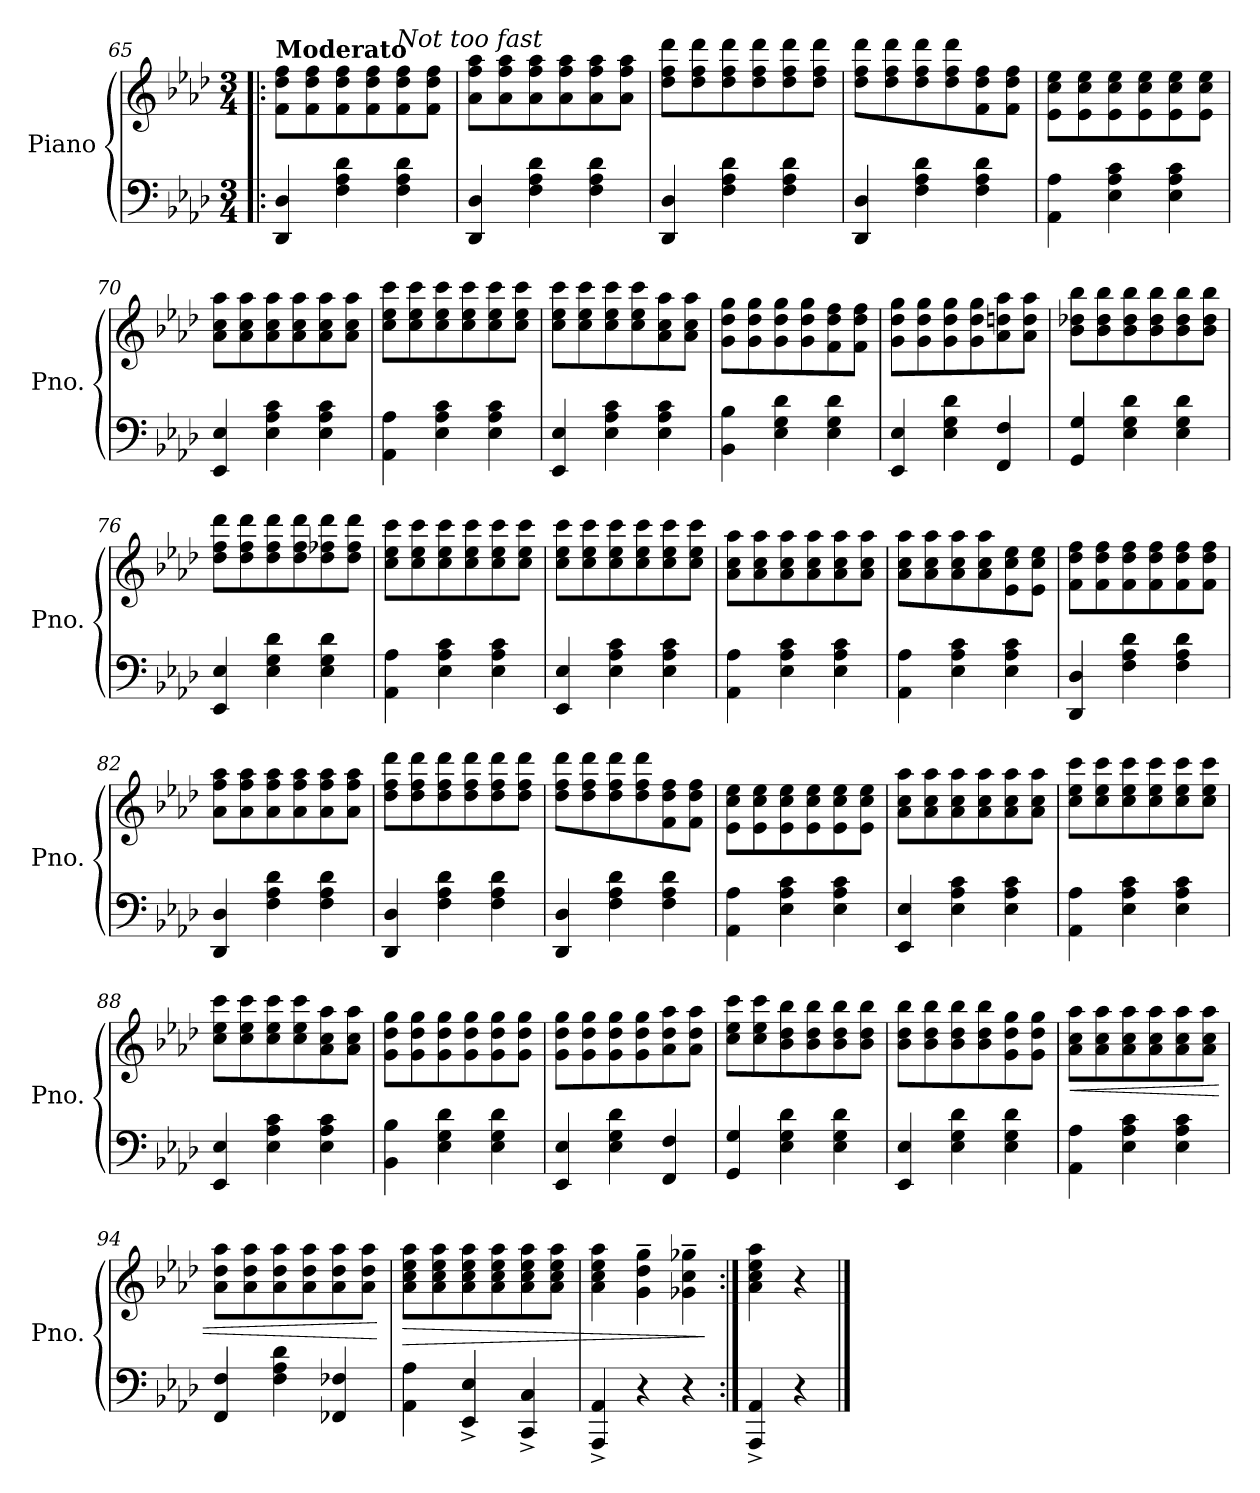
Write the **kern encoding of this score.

**kern	**kern	**dynam
*part1	*part1	*part1
*staff2	*staff1	*staff1/2
*I"Piano	*	*
*I'Pno.	*	*
!!LO:PB:g=z
*clefF4	*clefG2	*
*k[b-e-a-d-]	*k[b-e-a-d-]	*
*M3/4	*M3/4	*
=65!|:	=65!|:	=65!|:
!	!LO:TX:a:B:t=Moderato	!
4DD-/ 4D-/	8f\ 8dd-\ 8ff\L	.
.	8f\ 8dd-\ 8ff\	.
4F\ 4A-\ 4d-\	8f\ 8dd-\ 8ff\	.
.	8f\ 8dd-\ 8ff\	.
!	!LO:TX:a:i:t=Not too fast	!
4F\ 4A-\ 4d-\	8f\ 8dd-\ 8ff\	.
.	8f\ 8dd-\ 8ff\J	.
=66	=66	=66
4DD-/ 4D-/	8a-\ 8ff\ 8aa-\L	.
.	8a-\ 8ff\ 8aa-\	.
4F\ 4A-\ 4d-\	8a-\ 8ff\ 8aa-\	.
.	8a-\ 8ff\ 8aa-\	.
4F\ 4A-\ 4d-\	8a-\ 8ff\ 8aa-\	.
.	8a-\ 8ff\ 8aa-\J	.
=67	=67	=67
4DD-/ 4D-/	8dd-\ 8ff\ 8ddd-\L	.
.	8dd-\ 8ff\ 8ddd-\	.
4F\ 4A-\ 4d-\	8dd-\ 8ff\ 8ddd-\	.
.	8dd-\ 8ff\ 8ddd-\	.
4F\ 4A-\ 4d-\	8dd-\ 8ff\ 8ddd-\	.
.	8dd-\ 8ff\ 8ddd-\J	.
=68	=68	=68
4DD-/ 4D-/	8dd-\ 8ff\ 8ddd-\L	.
.	8dd-\ 8ff\ 8ddd-\	.
4F\ 4A-\ 4d-\	8dd-\ 8ff\ 8ddd-\	.
.	8dd-\ 8ff\ 8ddd-\	.
4F\ 4A-\ 4d-\	8f\ 8dd-\ 8ff\	.
.	8f\ 8dd-\ 8ff\J	.
=69	=69	=69
4AA-\ 4A-\	8e-\ 8cc\ 8ee-\L	.
.	8e-\ 8cc\ 8ee-\	.
4E-\ 4A-\ 4c\	8e-\ 8cc\ 8ee-\	.
.	8e-\ 8cc\ 8ee-\	.
4E-\ 4A-\ 4c\	8e-\ 8cc\ 8ee-\	.
.	8e-\ 8cc\ 8ee-\J	.
!!LO:LB:g=z
=70	=70	=70
4EE-/ 4E-/	8a-\ 8cc\ 8aa-\L	.
.	8a-\ 8cc\ 8aa-\	.
4E-\ 4A-\ 4c\	8a-\ 8cc\ 8aa-\	.
.	8a-\ 8cc\ 8aa-\	.
4E-\ 4A-\ 4c\	8a-\ 8cc\ 8aa-\	.
.	8a-\ 8cc\ 8aa-\J	.
=71	=71	=71
4AA-\ 4A-\	8cc\ 8ee-\ 8ccc\L	.
.	8cc\ 8ee-\ 8ccc\	.
4E-\ 4A-\ 4c\	8cc\ 8ee-\ 8ccc\	.
.	8cc\ 8ee-\ 8ccc\	.
4E-\ 4A-\ 4c\	8cc\ 8ee-\ 8ccc\	.
.	8cc\ 8ee-\ 8ccc\J	.
=72	=72	=72
4EE-/ 4E-/	8cc\ 8ee-\ 8ccc\L	.
.	8cc\ 8ee-\ 8ccc\	.
4E-\ 4A-\ 4c\	8cc\ 8ee-\ 8ccc\	.
.	8cc\ 8ee-\ 8ccc\	.
4E-\ 4A-\ 4c\	8a-\ 8cc\ 8aa-\	.
.	8a-\ 8cc\ 8aa-\J	.
=73	=73	=73
4BB-\ 4B-\	8g\ 8dd-\ 8gg\L	.
.	8g\ 8dd-\ 8gg\	.
4E-\ 4G\ 4d-\	8g\ 8dd-\ 8gg\	.
.	8g\ 8dd-\ 8gg\	.
4E-\ 4G\ 4d-\	8f\ 8dd-\ 8ff\	.
.	8f\ 8dd-\ 8ff\J	.
=74	=74	=74
4EE-/ 4E-/	8g\ 8dd-\ 8gg\L	.
.	8g\ 8dd-\ 8gg\	.
4E-\ 4G\ 4d-\	8g\ 8dd-\ 8gg\	.
.	8g\ 8dd-\ 8gg\	.
4FF/ 4F/	8a-\ 8ddn\ 8aa-\	.
.	8a-\ 8dd\ 8aa-\J	.
!!LO:LB:g=z
=75	=75	=75
4GG/ 4G/	8b-\ 8dd-X\ 8bb-\L	.
.	8b-\ 8dd-\ 8bb-\	.
4E-\ 4G\ 4d-\	8b-\ 8dd-\ 8bb-\	.
.	8b-\ 8dd-\ 8bb-\	.
4E-\ 4G\ 4d-\	8b-\ 8dd-\ 8bb-\	.
.	8b-\ 8dd-\ 8bb-\J	.
=76	=76	=76
4EE-/ 4E-/	8dd-\ 8ff\ 8ddd-\L	.
.	8dd-\ 8ff\ 8ddd-\	.
4E-\ 4G\ 4d-\	8dd-\ 8ff\ 8ddd-\	.
.	8dd-\ 8ff\ 8ddd-\	.
4E-\ 4G\ 4d-\	8dd-\ 8ff-X\ 8ddd-\	.
.	8dd-\ 8ff-\ 8ddd-\J	.
=77	=77	=77
4AA-\ 4A-\	8cc\ 8ee-\ 8ccc\L	.
.	8cc\ 8ee-\ 8ccc\	.
4E-\ 4A-\ 4c\	8cc\ 8ee-\ 8ccc\	.
.	8cc\ 8ee-\ 8ccc\	.
4E-\ 4A-\ 4c\	8cc\ 8ee-\ 8ccc\	.
.	8cc\ 8ee-\ 8ccc\J	.
=78	=78	=78
4EE-/ 4E-/	8cc\ 8ee-\ 8ccc\L	.
.	8cc\ 8ee-\ 8ccc\	.
4E-\ 4A-\ 4c\	8cc\ 8ee-\ 8ccc\	.
.	8cc\ 8ee-\ 8ccc\	.
4E-\ 4A-\ 4c\	8cc\ 8ee-\ 8ccc\	.
.	8cc\ 8ee-\ 8ccc\J	.
=79	=79	=79
4AA-\ 4A-\	8a-\ 8cc\ 8aa-\L	.
.	8a-\ 8cc\ 8aa-\	.
4E-\ 4A-\ 4c\	8a-\ 8cc\ 8aa-\	.
.	8a-\ 8cc\ 8aa-\	.
4E-\ 4A-\ 4c\	8a-\ 8cc\ 8aa-\	.
.	8a-\ 8cc\ 8aa-\J	.
=80	=80	=80
4AA-\ 4A-\	8a-\ 8cc\ 8aa-\L	.
.	8a-\ 8cc\ 8aa-\	.
4E-\ 4A-\ 4c\	8a-\ 8cc\ 8aa-\	.
.	8a-\ 8cc\ 8aa-\	.
4E-\ 4A-\ 4c\	8e-\ 8cc\ 8ee-\	.
.	8e-\ 8cc\ 8ee-\J	.
!!LO:LB:g=z
=81	=81	=81
4DD-/ 4D-/	8f\ 8dd-\ 8ff\L	.
.	8f\ 8dd-\ 8ff\	.
4F\ 4A-\ 4d-\	8f\ 8dd-\ 8ff\	.
.	8f\ 8dd-\ 8ff\	.
4F\ 4A-\ 4d-\	8f\ 8dd-\ 8ff\	.
.	8f\ 8dd-\ 8ff\J	.
=82	=82	=82
4DD-/ 4D-/	8a-\ 8ff\ 8aa-\L	.
.	8a-\ 8ff\ 8aa-\	.
4F\ 4A-\ 4d-\	8a-\ 8ff\ 8aa-\	.
.	8a-\ 8ff\ 8aa-\	.
4F\ 4A-\ 4d-\	8a-\ 8ff\ 8aa-\	.
.	8a-\ 8ff\ 8aa-\J	.
=83	=83	=83
4DD-/ 4D-/	8dd-\ 8ff\ 8ddd-\L	.
.	8dd-\ 8ff\ 8ddd-\	.
4F\ 4A-\ 4d-\	8dd-\ 8ff\ 8ddd-\	.
.	8dd-\ 8ff\ 8ddd-\	.
4F\ 4A-\ 4d-\	8dd-\ 8ff\ 8ddd-\	.
.	8dd-\ 8ff\ 8ddd-\J	.
=84	=84	=84
4DD-/ 4D-/	8dd-\ 8ff\ 8ddd-\L	.
.	8dd-\ 8ff\ 8ddd-\	.
4F\ 4A-\ 4d-\	8dd-\ 8ff\ 8ddd-\	.
.	8dd-\ 8ff\ 8ddd-\	.
4F\ 4A-\ 4d-\	8f\ 8dd-\ 8ff\	.
.	8f\ 8dd-\ 8ff\J	.
=85	=85	=85
4AA-\ 4A-\	8e-\ 8cc\ 8ee-\L	.
.	8e-\ 8cc\ 8ee-\	.
4E-\ 4A-\ 4c\	8e-\ 8cc\ 8ee-\	.
.	8e-\ 8cc\ 8ee-\	.
4E-\ 4A-\ 4c\	8e-\ 8cc\ 8ee-\	.
.	8e-\ 8cc\ 8ee-\J	.
=86	=86	=86
4EE-/ 4E-/	8a-\ 8cc\ 8aa-\L	.
.	8a-\ 8cc\ 8aa-\	.
4E-\ 4A-\ 4c\	8a-\ 8cc\ 8aa-\	.
.	8a-\ 8cc\ 8aa-\	.
4E-\ 4A-\ 4c\	8a-\ 8cc\ 8aa-\	.
.	8a-\ 8cc\ 8aa-\J	.
!!LO:LB:g=z
=87	=87	=87
4AA-\ 4A-\	8cc\ 8ee-\ 8ccc\L	.
.	8cc\ 8ee-\ 8ccc\	.
4E-\ 4A-\ 4c\	8cc\ 8ee-\ 8ccc\	.
.	8cc\ 8ee-\ 8ccc\	.
4E-\ 4A-\ 4c\	8cc\ 8ee-\ 8ccc\	.
.	8cc\ 8ee-\ 8ccc\J	.
=88	=88	=88
4EE-/ 4E-/	8cc\ 8ee-\ 8ccc\L	.
.	8cc\ 8ee-\ 8ccc\	.
4E-\ 4A-\ 4c\	8cc\ 8ee-\ 8ccc\	.
.	8cc\ 8ee-\ 8ccc\	.
4E-\ 4A-\ 4c\	8a-\ 8cc\ 8aa-\	.
.	8a-\ 8cc\ 8aa-\J	.
=89	=89	=89
4BB-\ 4B-\	8g\ 8dd-\ 8gg\L	.
.	8g\ 8dd-\ 8gg\	.
4E-\ 4G\ 4d-\	8g\ 8dd-\ 8gg\	.
.	8g\ 8dd-\ 8gg\	.
4E-\ 4G\ 4d-\	8g\ 8dd-\ 8gg\	.
.	8g\ 8dd-\ 8gg\J	.
=90	=90	=90
4EE-/ 4E-/	8g\ 8dd-\ 8gg\L	.
.	8g\ 8dd-\ 8gg\	.
4E-\ 4G\ 4d-\	8g\ 8dd-\ 8gg\	.
.	8g\ 8dd-\ 8gg\	.
4FF/ 4F/	8a-\ 8dd-\ 8aa-\	.
.	8a-\ 8dd-\ 8aa-\J	.
=91	=91	=91
4GG/ 4G/	8cc\ 8ee-\ 8ccc\L	.
.	8cc\ 8ee-\ 8ccc\	.
4E-\ 4G\ 4d-\	8b-\ 8dd-\ 8bb-\	.
.	8b-\ 8dd-\ 8bb-\	.
4E-\ 4G\ 4d-\	8b-\ 8dd-\ 8bb-\	.
.	8b-\ 8dd-\ 8bb-\J	.
!!LO:LB:g=z
=92	=92	=92
4EE-/ 4E-/	8b-\ 8dd-\ 8bb-\L	.
.	8b-\ 8dd-\ 8bb-\	.
4E-\ 4G\ 4d-\	8b-\ 8dd-\ 8bb-\	.
.	8b-\ 8dd-\ 8bb-\	.
4E-\ 4G\ 4d-\	8g\ 8dd-\ 8gg\	.
.	8g\ 8dd-\ 8gg\J	.
=93	=93	=93
!	!	!LO:HP:b
4AA-\ 4A-\	8a-\ 8cc\ 8aa-\L	<
.	8a-\ 8cc\ 8aa-\	.
4E-\ 4A-\ 4c\	8a-\ 8cc\ 8aa-\	.
.	8a-\ 8cc\ 8aa-\	.
4E-\ 4A-\ 4c\	8a-\ 8cc\ 8aa-\	.
.	8a-\ 8cc\ 8aa-\J	.
=94	=94	=94
4FF/ 4F/	8a-\ 8dd-\ 8aa-\L	.
.	8a-\ 8dd-\ 8aa-\	.
4F\ 4A-\ 4d-\	8a-\ 8dd-\ 8aa-\	.
.	8a-\ 8dd-\ 8aa-\	.
4FF-X/ 4F-X/	8a-\ 8dd-\ 8aa-\	.
.	8a-\ 8dd-\ 8aa-\J	.
.	.	[
=95	=95	=95
!	!	!LO:HP:b
4AA-\ 4A-\	8a-\ 8cc\ 8ee-\ 8aa-\L	>
.	8a-\ 8cc\ 8ee-\ 8aa-\	.
4EE-/^ 4E-/^	8a-\ 8cc\ 8ee-\ 8aa-\	.
.	8a-\ 8cc\ 8ee-\ 8aa-\	.
4CC/^ 4C/^	8a-\ 8cc\ 8ee-\ 8aa-\	.
.	8a-\ 8cc\ 8ee-\ 8aa-\J	.
=96	=96	=96
4AAA-/^ 4AA-/^	4a-\ 4cc\ 4ee-\ 4aa-\	.
4r	4g\~ 4dd-\~ 4gg\~	.
4r	4g-X\~ 4cc\~ 4gg-X\~	.
.	.	]
=97:|!	=97:|!	=97:|!
4AAA-/^ 4AA-/^	4a-\ 4cc\ 4ee-\ 4aa-\	.
4r	4r	.
==	==	==
*-	*-	*-
